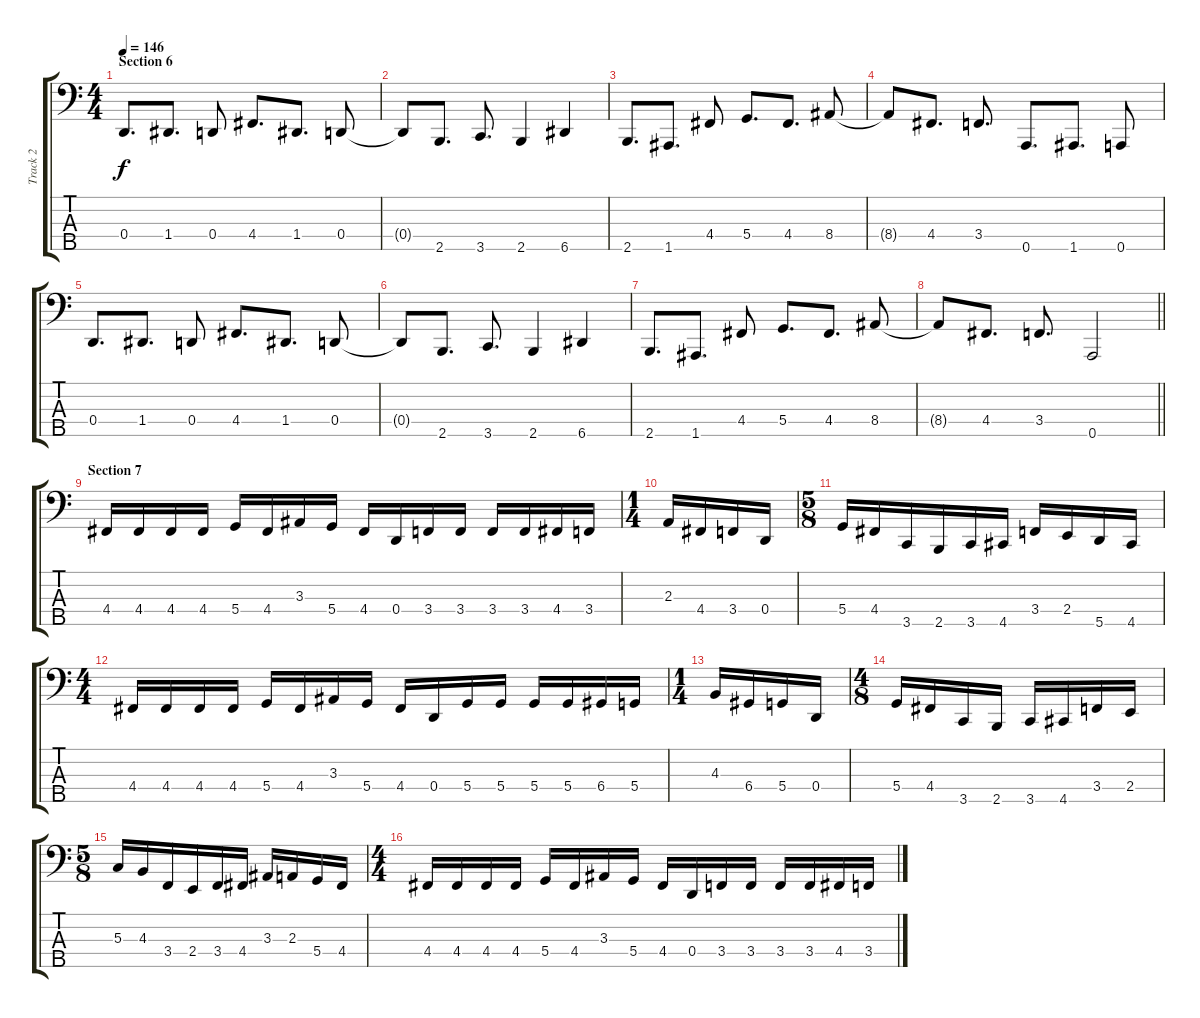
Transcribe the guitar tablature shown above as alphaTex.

\track ("Track 2" "Track 2") {instrument electricbassfinger}
\staff {score tabs}
\tuning (F2 C2 G1 D1 A0) {hide}
\ts (4 4)
\section ("" "Section 6")
\tempo 146
\clef f4
\ks c
0.4.8{d dy f} 1.4.8{d} 0.4.8 4.4.8{d} 1.4.8{d} 0.4.8 |
0.4{t}.8 2.5.8{d} 3.5.8{d} 2.5.4 6.5.4 |
2.5.8{d} 1.5.8{d} 4.4.8 5.4.8{d} 4.4.8{d} 8.4.8 |
8.4{t}.8 4.4.8{d} 3.4.8{d} 0.5.8{d} 1.5.8{d} 0.5.8 |
0.4.8{d} 1.4.8{d} 0.4.8 4.4.8{d} 1.4.8{d} 0.4.8 |
0.4{t}.8 2.5.8{d} 3.5.8{d} 2.5.4 6.5.4 |
2.5.8{d} 1.5.8{d} 4.4.8 5.4.8{d} 4.4.8{d} 8.4.8 |
\barLineRight lightlight
8.4{t}.8 4.4.8{d} 3.4.8{d} 0.5.2 |
\section ("" "Section 7")
4.4.16 4.4.16 4.4.16 4.4.16 5.4.16 4.4.16 3.3.16 5.4.16 4.4.16 0.4.16 3.4.16 3.4.16 3.4.16 3.4.16 4.4.16 3.4.16 |
\ts (1 4)
2.3.16 4.4.16 3.4.16 0.4.16 |
\ts (5 8)
5.4.16 4.4.16 3.5.16 2.5.16 3.5.16 4.5.16 3.4.16 2.4.16 5.5.16 4.5.16 |
\ts (4 4)
4.4.16 4.4.16 4.4.16 4.4.16 5.4.16 4.4.16 3.3.16 5.4.16 4.4.16 0.4.16 5.4.16 5.4.16 5.4.16 5.4.16 6.4.16 5.4.16 |
\ts (1 4)
4.3.16 6.4.16 5.4.16 0.4.16 |
\ts (4 8)
5.4.16 4.4.16 3.5.16 2.5.16 3.5.16 4.5.16 3.4.16 2.4.16 |
\ts (5 8)
5.3.16 4.3.16 3.4.16 2.4.16 3.4.16 4.4.16 3.3.16 2.3.16 5.4.16 4.4.16 |
\ts (4 4)
4.4.16 4.4.16 4.4.16 4.4.16 5.4.16 4.4.16 3.3.16 5.4.16 4.4.16 0.4.16 3.4.16 3.4.16 3.4.16 3.4.16 4.4.16 3.4.16
